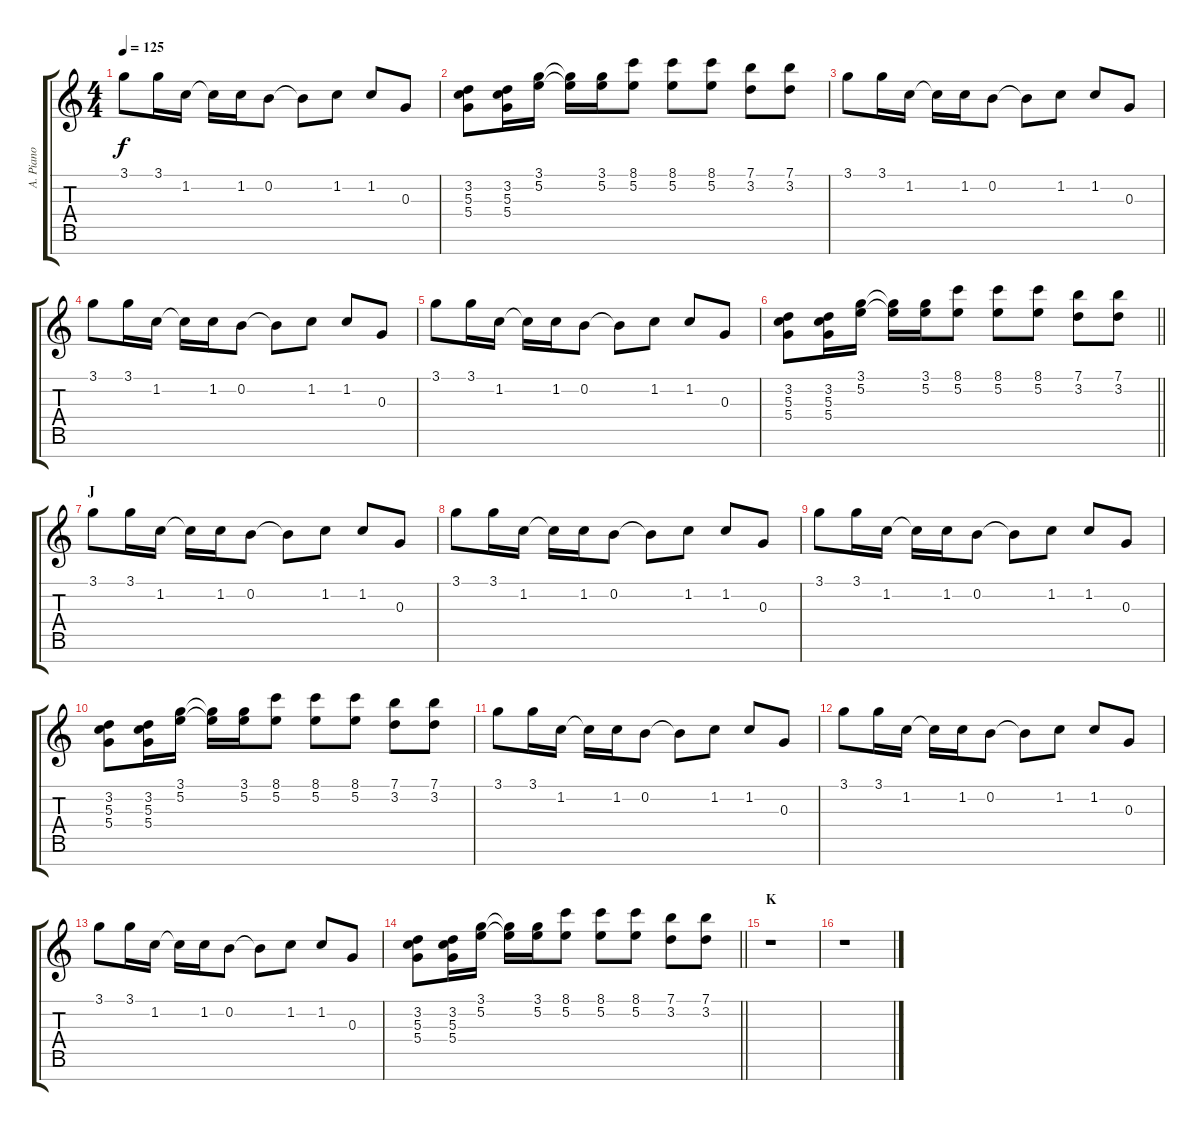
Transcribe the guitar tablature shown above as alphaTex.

\track ("A. Piano" "A. Piano") {instrument acousticgrandpiano}
\staff {score tabs}
\tuning (E5 B4 G4 D4 A3 E3 B2) {hide}
\ts (4 4)
\tempo 125
\clef g2
\ks c
3.1.8{dy f} 3.1.16 1.2.16 1.2{t}.16 1.2.16 0.2.8 0.2{t}.8 1.2.8 1.2.8 0.3.8 |
(3.2 5.3 5.4).8 (3.2 5.3 5.4).16 (3.1 5.2).16 (3.1{t} 5.2{t}).16 (3.1 5.2).16 (8.1 5.2).8 (8.1 5.2).8 (8.1 5.2).8 (7.1 3.2).8 (7.1 3.2).8 |
3.1.8 3.1.16 1.2.16 1.2{t}.16 1.2.16 0.2.8 0.2{t}.8 1.2.8 1.2.8 0.3.8 |
3.1.8 3.1.16 1.2.16 1.2{t}.16 1.2.16 0.2.8 0.2{t}.8 1.2.8 1.2.8 0.3.8 |
3.1.8 3.1.16 1.2.16 1.2{t}.16 1.2.16 0.2.8 0.2{t}.8 1.2.8 1.2.8 0.3.8 |
\barLineRight lightlight
(3.2 5.3 5.4).8 (3.2 5.3 5.4).16 (3.1 5.2).16 (3.1{t} 5.2{t}).16 (3.1 5.2).16 (8.1 5.2).8 (8.1 5.2).8 (8.1 5.2).8 (7.1 3.2).8 (7.1 3.2).8 |
\section ("" "J")
3.1.8 3.1.16 1.2.16 1.2{t}.16 1.2.16 0.2.8 0.2{t}.8 1.2.8 1.2.8 0.3.8 |
3.1.8 3.1.16 1.2.16 1.2{t}.16 1.2.16 0.2.8 0.2{t}.8 1.2.8 1.2.8 0.3.8 |
3.1.8 3.1.16 1.2.16 1.2{t}.16 1.2.16 0.2.8 0.2{t}.8 1.2.8 1.2.8 0.3.8 |
(3.2 5.3 5.4).8 (3.2 5.3 5.4).16 (3.1 5.2).16 (3.1{t} 5.2{t}).16 (3.1 5.2).16 (8.1 5.2).8 (8.1 5.2).8 (8.1 5.2).8 (7.1 3.2).8 (7.1 3.2).8 |
3.1.8 3.1.16 1.2.16 1.2{t}.16 1.2.16 0.2.8 0.2{t}.8 1.2.8 1.2.8 0.3.8 |
3.1.8 3.1.16 1.2.16 1.2{t}.16 1.2.16 0.2.8 0.2{t}.8 1.2.8 1.2.8 0.3.8 |
3.1.8 3.1.16 1.2.16 1.2{t}.16 1.2.16 0.2.8 0.2{t}.8 1.2.8 1.2.8 0.3.8 |
\barLineRight lightlight
(3.2 5.3 5.4).8 (3.2 5.3 5.4).16 (3.1 5.2).16 (3.1{t} 5.2{t}).16 (3.1 5.2).16 (8.1 5.2).8 (8.1 5.2).8 (8.1 5.2).8 (7.1 3.2).8 (7.1 3.2).8 |
\section ("" "K")
r.1 |
r.1
